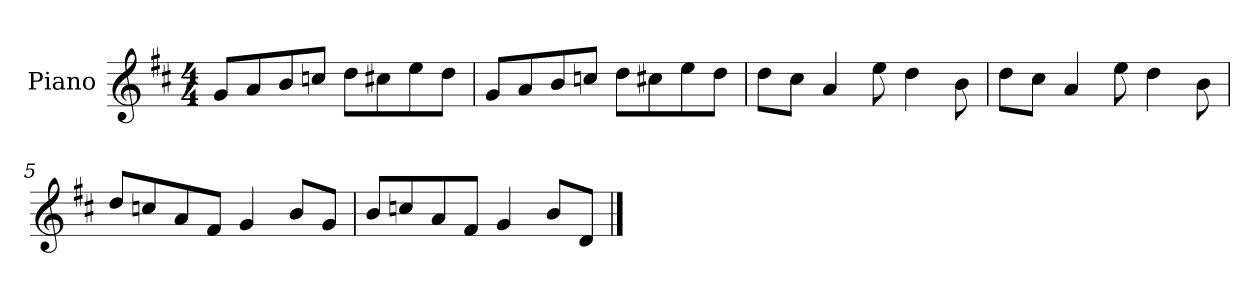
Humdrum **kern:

**kern
*part1
*staff1
*I"Piano
*I'P-no
*clefG2
*k[f#c#]
*M4/4
*MM90
=1
8g/L
8a/
8b/
8ccn/J
8dd\L
8cc#X\
8ee\
8dd\J
=2
8g/L
8a/
8b/
8ccn/J
8dd\L
8cc#X\
8ee\
8dd\J
=3
8dd\L
8cc#\J
4a/
8ee\
4dd\
8b\
=4
8dd\L
8cc#\J
4a/
8ee\
4dd\
8b\
=5
8dd/L
8ccn/
8a/
8f#/J
4g/
8b/L
8g/J
!!LO:LB:g=z
=6
8b/L
8ccn/
8a/
8f#/J
4g/
8b/L
8d/J
==
*-
